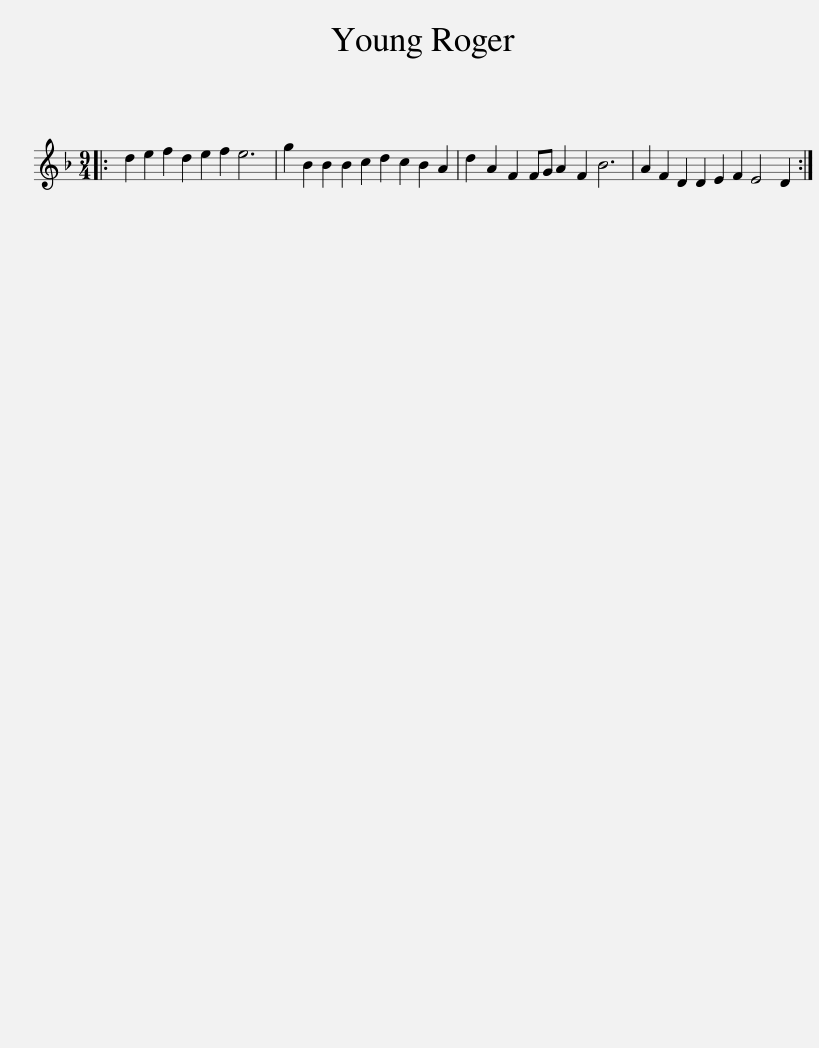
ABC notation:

X:1
L:1/8
M:9/4
I:linebreak $
K:F
V:1 treble
V:1
|: d2 e2 f2 d2 e2 f2 e6 | g2 B2 B2 B2 c2 d2 c2 B2 A2 | d2 A2 F2 FG A2 F2 B6 | A2 F2 D2 D2 E2 F2 E4 D2 :| %4
